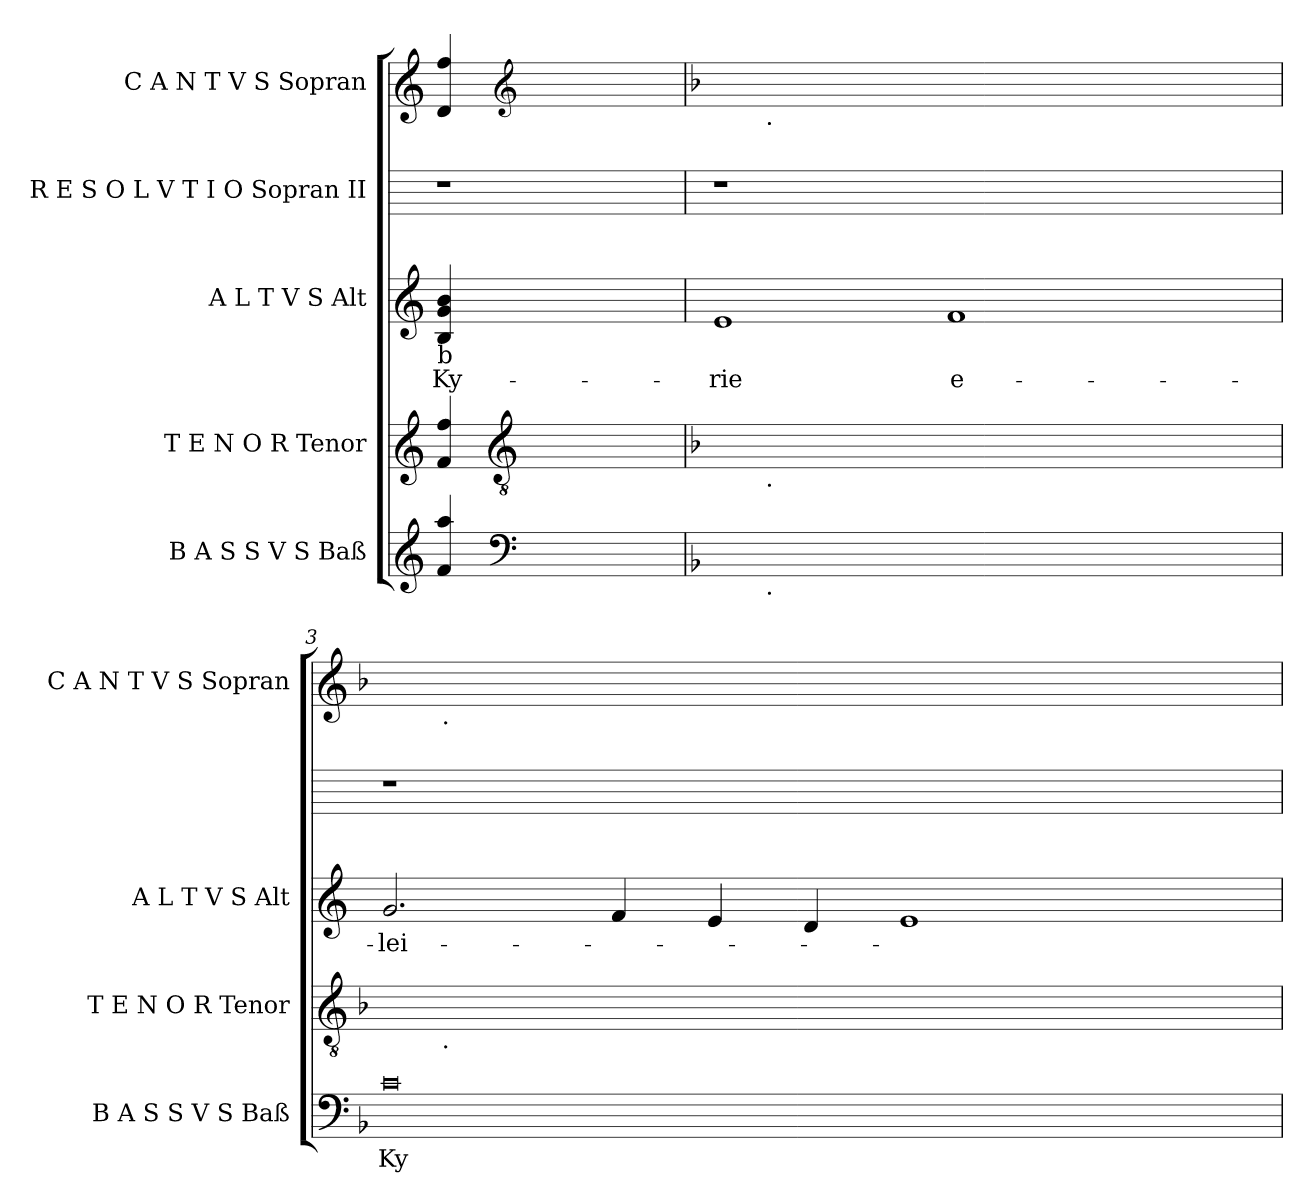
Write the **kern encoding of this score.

**kern	**text	**kern	**kern	**text	**kern	**kern
*part5	*part5	*part4	*part3	*part3	*part2	*part1
*staff5	*staff5	*staff4	*staff3	*staff3	*staff2	*staff1
*I"B A S S V S  Baß	*	*I"T E N O R  Tenor	*I"A L T V S  Alt	*	*I"R E S O L V T I O  Sopran II	*I"C A N T V S  Sopran
*I'B A S S V S  Baß	*	*I'T E N O R  Tenor	*I'A L T V S  Alt	*	*	*I'C A N T V S  Sopran
!!LO:PB:g=z
*stria5	*	*stria5	*stria5	*	*stria5	*stria5
*	*	*	*clefG2	*	*	*
=1	=1	=1	=1	=1	=1	=1
!	!	!	!LO:TX:b:t=b	!	!	!
!	!	!	!	!LO:LY:b:cj	!	!
4f/ 4aa/	.	4ff/ 4f/	4b/ 4B/ 4g	Ky-	1r	4ff/ 4d/
*clefF4	*	*clefGv2	*	*	*	*clefG2
2.ryy	.	2.ryy	2.ryy	.	.	2.ryy
=2	=2	=2	=2	=2	=2	=2
*k[b-]	*	*k[b-]	*	*	*	*k[b-]
*F:	*	*F:	*	*	*	*F:
!	!	!	!	!LO:LY:b:cj	!	!
16..ryy	.	16..ryy	1e	-rie	1r	16..ryy
!	!	!	!	!	!	!LO:TX:b:t=.
!	!	!LO:TX:b:t=.	!	!	!	!
!LO:TX:b:t=.	!	!	!	!	!	!
1ryy	.	1ryy	.	.	.	1ryy
!	!	!	!	!LO:LY:b:cj	!	!
.	.	.	1f	e-	1ryy	.
2ryy	.	2ryy	.	.	.	2ryy
4ryy	.	4ryy	.	.	.	4ryy
8ryy	.	8ryy	.	.	.	8ryy
64ryy	.	64ryy	.	.	.	64ryy
=3	=3	=3	=3	=3	=3	=3
!	!LO:LY:b:cj	!	!	!LO:LY:b:cj	!	!
0c	Ky-	16..ryy	2.g/	-lei-	1r	16..ryy
!	!	!	!	!	!	!LO:TX:b:t=.
!	!	!LO:TX:b:t=.	!	!	!	!
.	.	0ryy	.	.	.	0ryy
.	.	.	4f/	.	.	.
.	.	.	4e/	.	1.ryy	.
.	.	.	4d/	.	.	.
.	.	.	1e	.	.	.
2ryy	.	.	.	.	.	.
.	.	4ryy	.	.	.	4ryy
.	.	8ryy	.	.	.	8ryy
.	.	64ryy	.	.	.	64ryy
=	=	=	=	=	=	=
*-	*-	*-	*-	*-	*-	*-
